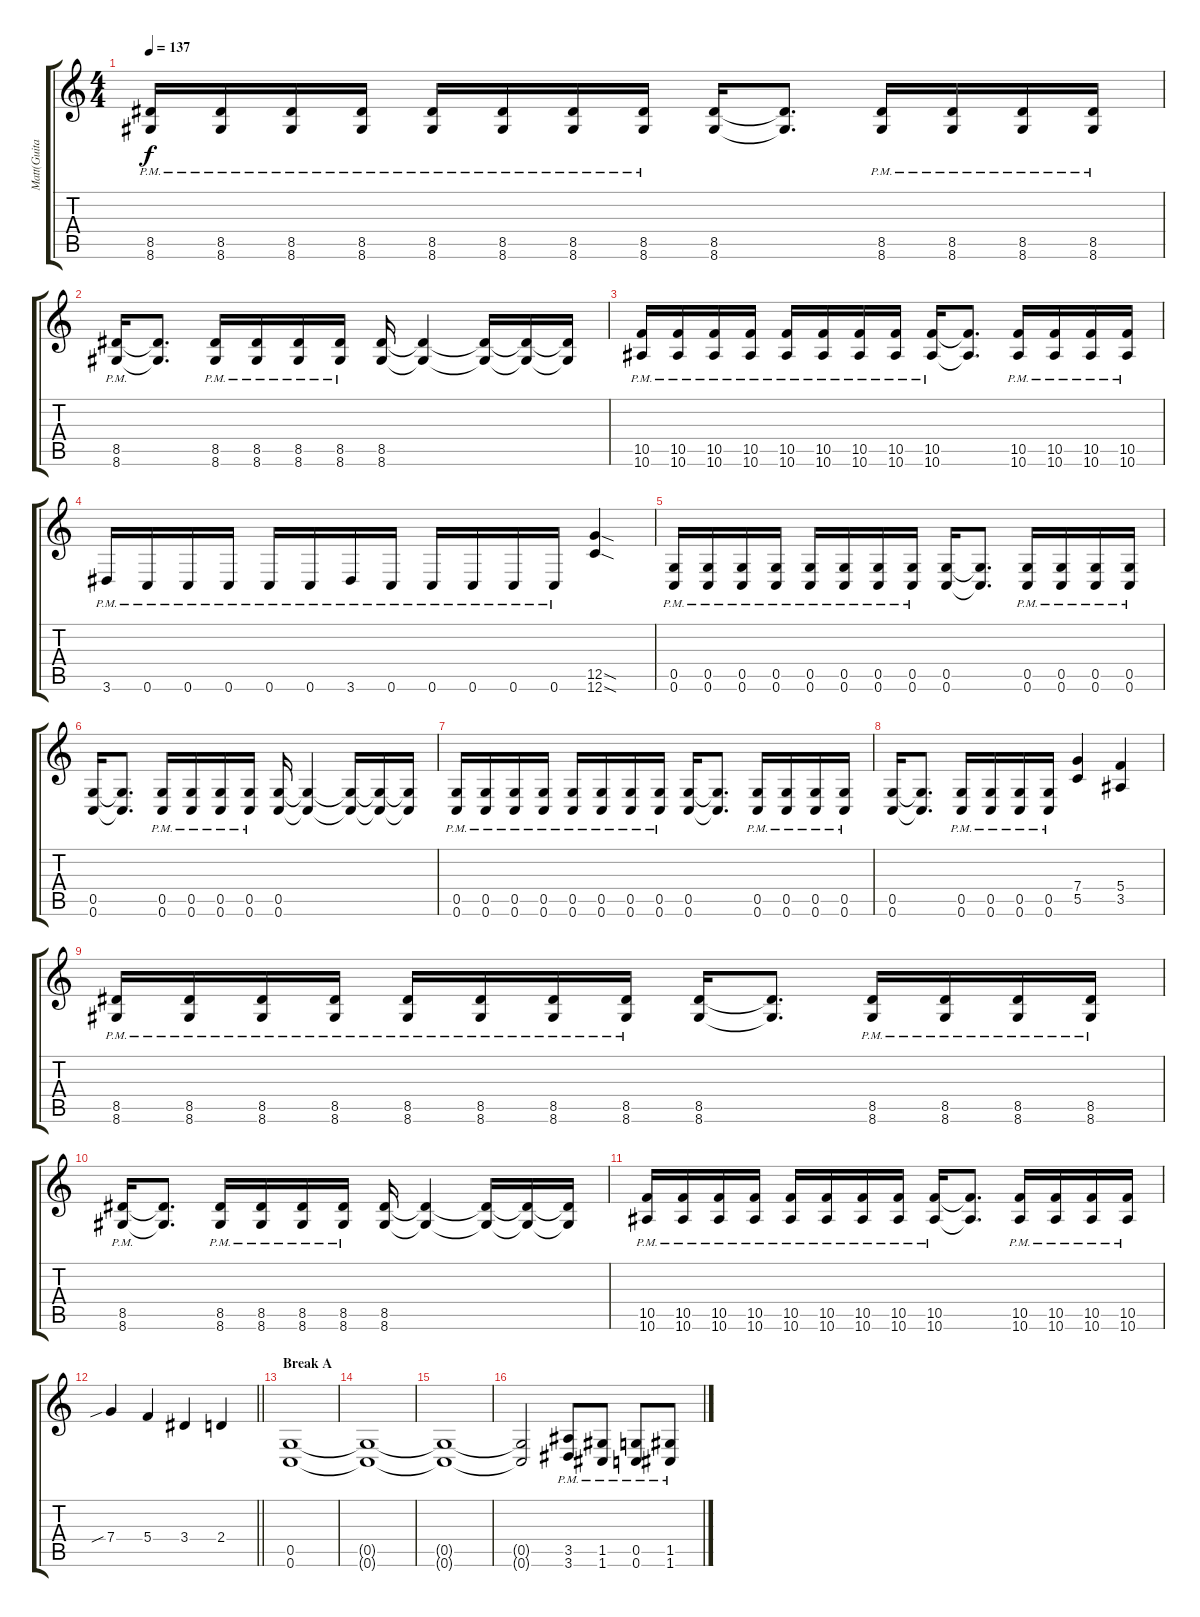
\track ("Matt(Guitar)" "Matt(Guita") {instrument distortionguitar}
\staff {score tabs}
\tuning (D4 A3 F3 C3 G2 C2) {hide}
\ts (4 4)
\tempo 137
\clef g2
\ks c
(8.5{pm} 8.6{pm}).16{dy f} (8.5{pm} 8.6{pm}).16 (8.5{pm} 8.6{pm}).16 (8.5{pm} 8.6{pm}).16 (8.5{pm} 8.6{pm}).16 (8.5{pm} 8.6{pm}).16 (8.5{pm} 8.6{pm}).16 (8.5{pm} 8.6{pm}).16 (8.5 8.6).16 (8.5{t} 8.6{t}).8{d} (8.5{pm} 8.6{pm}).16 (8.5{pm} 8.6{pm}).16 (8.5{pm} 8.6{pm}).16 (8.5{pm} 8.6{pm}).16 |
(8.5{pm} 8.6{pm}).16 (8.5{t} 8.6{t}).8{d} (8.5{pm} 8.6{pm}).16 (8.5{pm} 8.6{pm}).16 (8.5{pm} 8.6{pm}).16 (8.5{pm} 8.6{pm}).16 (8.5 8.6).16 (8.5{t} 8.6{t}).4 (8.5{t} 8.6{t}).16 (8.5{t} 8.6{t}).16 (8.5{t} 8.6{t}).16 |
(10.5{pm} 10.6{pm}).16 (10.5{pm} 10.6{pm}).16 (10.5{pm} 10.6{pm}).16 (10.5{pm} 10.6{pm}).16 (10.5{pm} 10.6{pm}).16 (10.5{pm} 10.6{pm}).16 (10.5{pm} 10.6{pm}).16 (10.5{pm} 10.6{pm}).16 (10.5{pm} 10.6{pm}).16 (10.5{t} 10.6{t}).8{d} (10.5{pm} 10.6{pm}).16 (10.5{pm} 10.6{pm}).16 (10.5{pm} 10.6{pm}).16 (10.5{pm} 10.6{pm}).16 |
3.6{pm}.16 0.6{pm}.16 0.6{pm}.16 0.6{pm}.16 0.6{pm}.16 0.6{pm}.16 3.6{pm}.16 0.6{pm}.16 0.6{pm}.16 0.6{pm}.16 0.6{pm}.16 0.6{pm}.16 (12.5{sod} 12.6{sod}).4 |
(0.5{pm} 0.6{pm}).16{instrument distortionguitar} (0.5{pm} 0.6{pm}).16 (0.5{pm} 0.6{pm}).16 (0.5{pm} 0.6{pm}).16 (0.5{pm} 0.6{pm}).16 (0.5{pm} 0.6{pm}).16 (0.5{pm} 0.6{pm}).16 (0.5{pm} 0.6{pm}).16 (0.5 0.6).16 (0.5{t} 0.6{t}).8{d} (0.5{pm} 0.6{pm}).16 (0.5{pm} 0.6{pm}).16 (0.5{pm} 0.6{pm}).16 (0.5{pm} 0.6{pm}).16 |
(0.5 0.6).16 (0.5{t} 0.6{t}).8{d} (0.5{pm} 0.6{pm}).16 (0.5{pm} 0.6{pm}).16 (0.5{pm} 0.6{pm}).16 (0.5{pm} 0.6{pm}).16 (0.5 0.6).16 (0.5{t} 0.6{t}).4 (0.5{t} 0.6{t}).16 (0.5{t} 0.6{t}).16 (0.5{t} 0.6{t}).16 |
(0.5{pm} 0.6{pm}).16 (0.5{pm} 0.6{pm}).16 (0.5{pm} 0.6{pm}).16 (0.5{pm} 0.6{pm}).16 (0.5{pm} 0.6{pm}).16 (0.5{pm} 0.6{pm}).16 (0.5{pm} 0.6{pm}).16 (0.5{pm} 0.6{pm}).16 (0.5 0.6).16 (0.5{t} 0.6{t}).8{d} (0.5{pm} 0.6{pm}).16 (0.5{pm} 0.6{pm}).16 (0.5{pm} 0.6{pm}).16 (0.5{pm} 0.6{pm}).16 |
(0.5 0.6).16 (0.5{t} 0.6{t}).8{d} (0.5{pm} 0.6{pm}).16 (0.5{pm} 0.6{pm}).16 (0.5{pm} 0.6{pm}).16 (0.5{pm} 0.6{pm}).16 (7.4 5.5).4 (5.4 3.5).4 |
(8.5{pm} 8.6{pm}).16 (8.5{pm} 8.6{pm}).16 (8.5{pm} 8.6{pm}).16 (8.5{pm} 8.6{pm}).16 (8.5{pm} 8.6{pm}).16 (8.5{pm} 8.6{pm}).16 (8.5{pm} 8.6{pm}).16 (8.5{pm} 8.6{pm}).16 (8.5 8.6).16 (8.5{t} 8.6{t}).8{d} (8.5{pm} 8.6{pm}).16 (8.5{pm} 8.6{pm}).16 (8.5{pm} 8.6{pm}).16 (8.5{pm} 8.6{pm}).16 |
(8.5{pm} 8.6{pm}).16 (8.5{t} 8.6{t}).8{d} (8.5{pm} 8.6{pm}).16 (8.5{pm} 8.6{pm}).16 (8.5{pm} 8.6{pm}).16 (8.5{pm} 8.6{pm}).16 (8.5 8.6).16 (8.5{t} 8.6{t}).4 (8.5{t} 8.6{t}).16 (8.5{t} 8.6{t}).16 (8.5{t} 8.6{t}).16 |
(10.5{pm} 10.6{pm}).16 (10.5{pm} 10.6{pm}).16 (10.5{pm} 10.6{pm}).16 (10.5{pm} 10.6{pm}).16 (10.5{pm} 10.6{pm}).16 (10.5{pm} 10.6{pm}).16 (10.5{pm} 10.6{pm}).16 (10.5{pm} 10.6{pm}).16 (10.5{pm} 10.6{pm}).16 (10.5{t} 10.6{t}).8{d} (10.5{pm} 10.6{pm}).16 (10.5{pm} 10.6{pm}).16 (10.5{pm} 10.6{pm}).16 (10.5{pm} 10.6{pm}).16 |
\barLineRight lightlight
7.4{sib}.4 5.4.4 3.4.4 2.4.4 |
\section ("" "Break A")
(0.5 0.6).1 |
(0.5{t} 0.6{t}).1 |
(0.5{t} 0.6{t}).1 |
(0.5{t} 0.6{t}).2 (3.5{pm} 3.6{pm}).8 (1.5{pm} 1.6{pm}).8 (0.5{pm} 0.6{pm}).8 (1.5{pm} 1.6{pm}).8
